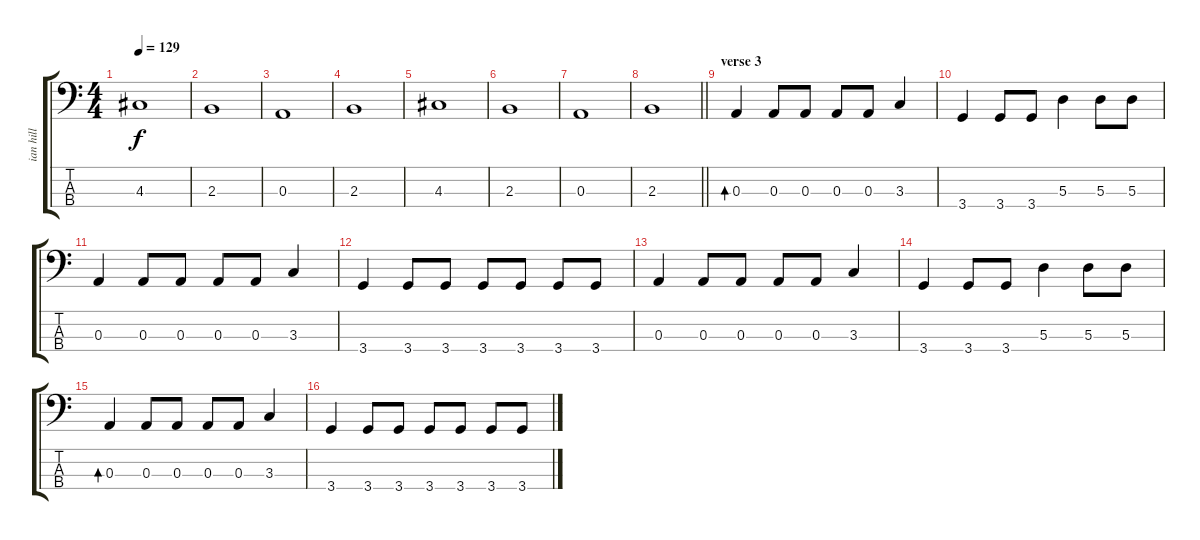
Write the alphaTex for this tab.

\track ("ian hill" "ian hill") {instrument acousticguitarsteel}
\staff {score tabs}
\tuning (G2 D2 A1 E1) {hide}
\ts (4 4)
\tempo 129
\clef f4
\ks c
4.3.1{dy f} |
2.3.1 |
0.3.1 |
2.3.1 |
4.3.1 |
2.3.1 |
0.3.1 |
\barLineRight lightlight
2.3.1 |
\section ("" "verse 3")
0.3.4{bd 120} 0.3.8 0.3.8 0.3.8 0.3.8 3.3.4 |
3.4.4 3.4.8 3.4.8 5.3.4 5.3.8 5.3.8 |
0.3.4 0.3.8 0.3.8 0.3.8 0.3.8 3.3.4 |
3.4.4 3.4.8 3.4.8 3.4.8 3.4.8 3.4.8 3.4.8 |
0.3.4 0.3.8 0.3.8 0.3.8 0.3.8 3.3.4 |
3.4.4 3.4.8 3.4.8 5.3.4 5.3.8 5.3.8 |
0.3.4{bd 120} 0.3.8 0.3.8 0.3.8 0.3.8 3.3.4 |
3.4.4 3.4.8 3.4.8 3.4.8 3.4.8 3.4.8 3.4.8
